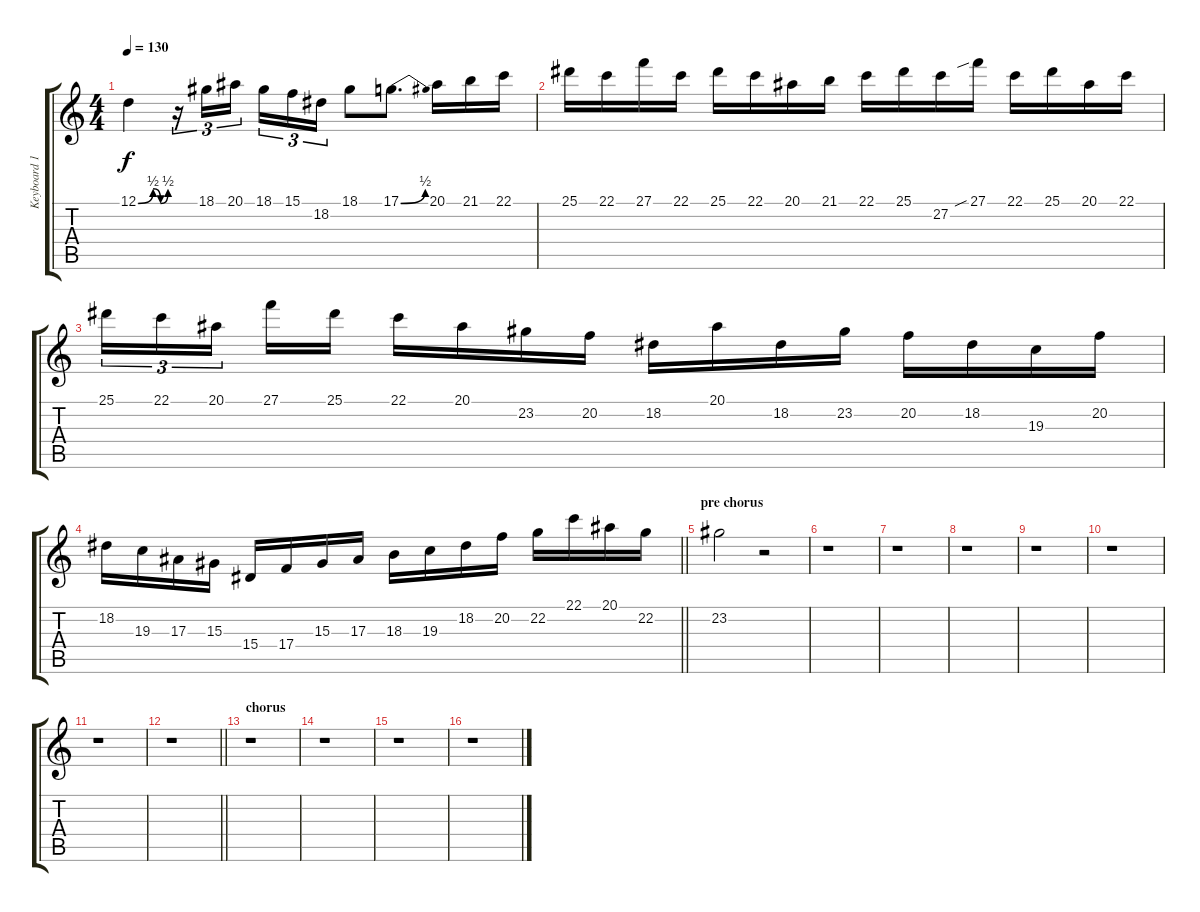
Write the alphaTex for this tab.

\track ("Keyboard 1 (Lead)" "Keyboard 1") {instrument synthbrass1}
\staff {score tabs}
\tuning (D4 A3 F3 C3 G2 C2) {hide}
\ts (4 4)
\tempo 130
\clef g2
\ks c
12.1{be (custom 0 0 30 2 45 0 60 2)}.4{dy f} r.16{tu (3 2)} 18.1.16{tu (3 2)} 20.1.16{tu (3 2) beam splitsecondary} 18.1.16{tu (3 2)} 15.1.16{tu (3 2)} 18.2.16{tu (3 2)} 18.1.8 17.1{be (bend 0 0 60 2)}.8{d} 20.1.16 21.1.16 22.1.16 |
25.1.16 22.1.16 27.1.16 22.1.16 25.1.16 22.1.16 20.1.16 21.1.16 22.1.16 25.1.16 27.2.16 27.1{sib}.16 22.1.16 25.1.16 20.1.16 22.1.16 |
25.1.16{tu (3 2)} 22.1.16{tu (3 2)} 20.1.16{tu (3 2) beam splitsecondary} 27.1.16 25.1.16 22.1.16 20.1.16 23.2.16 20.2.16 18.2.16 20.1.16 18.2.16 23.2.16 20.2.16 18.2.16 19.3.16 20.2.16 |
\barLineRight lightlight
18.2.16 19.3.16 17.3.16 15.3.16 15.4.16 17.4.16 15.3.16 17.3.16 18.3.16 19.3.16 18.2.16 20.2.16 22.2.16 22.1.16 20.1.16 22.2.16 |
\section ("" "pre chorus")
23.2.2 r.2 |
r.1 |
r.1 |
r.1 |
r.1 |
r.1 |
r.1 |
\barLineRight lightlight
r.1 |
\section ("" "chorus")
r.1 |
r.1 |
r.1 |
r.1
